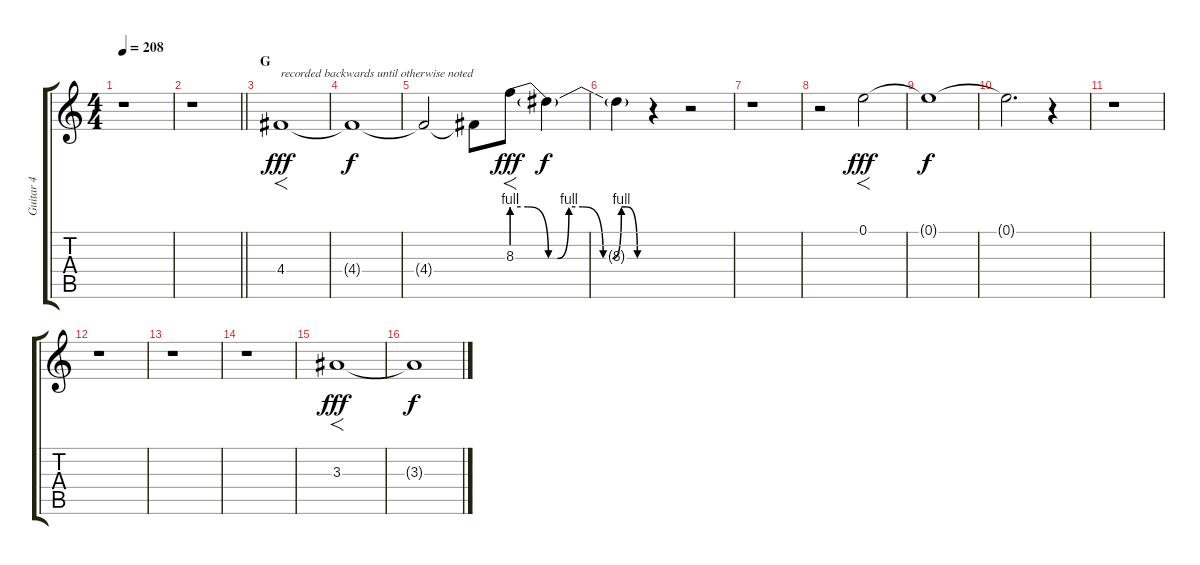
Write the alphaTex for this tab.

\track ("Guitar 4" "Guitar 4") {instrument distortionguitar}
\staff {score tabs}
\tuning (E4 B3 G3 D3 A2 E2) {hide}
\ts (4 4)
\tempo 208
\clef g2
\ks c
r.1{dy f} |
\barLineRight lightlight
r.1 |
\section ("" "G")
4.4.1{f txt "recorded backwards until otherwise noted" dy fff} |
4.4{t}.1{dy f} |
4.4{t}.2 4.4{t}.8 8.3{be (custom 0 4 7 4 16 0 20 0 25 4 31 4 40 0 44 0 48 4 50 4 55 0 60 0)}.8{f dy fff} 8.3{t}.4{dy f} |
8.3{t}.4 r.4 r.2 |
r.1 |
r.2 0.1.2{f dy fff} |
0.1{t}.1{dy f} |
0.1{t}.2{d} r.4 |
r.1 |
r.1 |
r.1 |
r.1 |
3.3.1{f dy fff} |
3.3{t}.1{dy f}
